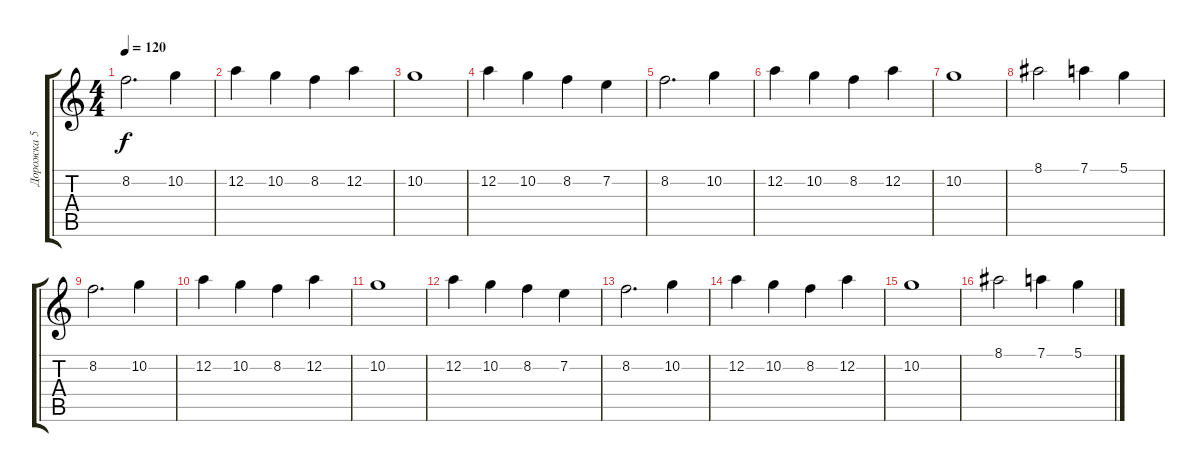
\track ("Дорожка 5" "Дорожка 5") {instrument overdrivenguitar}
\staff {score tabs}
\tuning (D4 A3 F3 C3 G2 D2) {hide}
\ts (4 4)
\tempo 120
\clef g2
\ks c
8.2.2{d dy f} 10.2.4 |
12.2.4 10.2.4 8.2.4 12.2.4 |
10.2.1 |
12.2.4 10.2.4 8.2.4 7.2.4 |
8.2.2{d} 10.2.4 |
12.2.4 10.2.4 8.2.4 12.2.4 |
10.2.1 |
8.1.2 7.1.4 5.1.4 |
8.2.2{d} 10.2.4 |
12.2.4 10.2.4 8.2.4 12.2.4 |
10.2.1 |
12.2.4 10.2.4 8.2.4 7.2.4 |
8.2.2{d} 10.2.4 |
12.2.4 10.2.4 8.2.4 12.2.4 |
10.2.1 |
8.1.2 7.1.4 5.1.4
